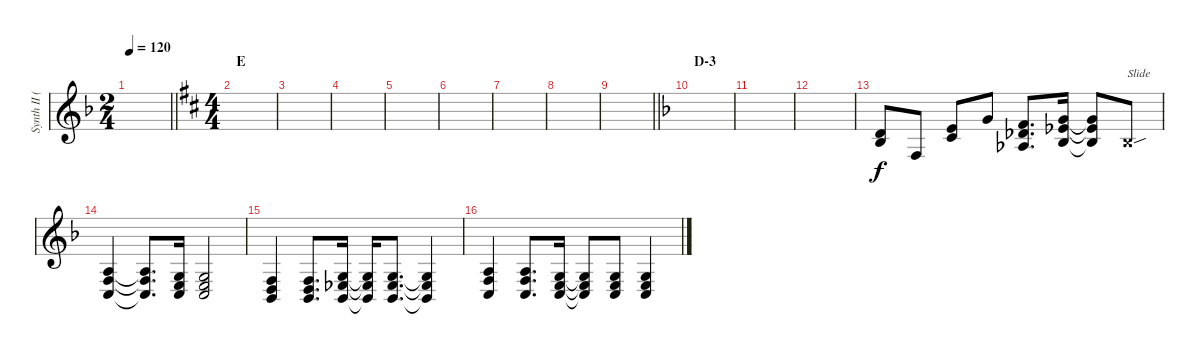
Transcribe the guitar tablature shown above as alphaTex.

\track ("Synth II (1)" "Synth II (") {instrument lead8bassandlead}
\staff {score}
\tuning (E4 B3 G3 D3 A2 E2) {hide}
\ts (2 4)
\tempo 120
\clef g2
\barLineRight lightlight
\ks f
|
\ts (4 4)
\section ("" "E")
\ks d
|
|
|
|
|
|
|
\barLineRight lightlight
|
\section ("" "D-3")
\ks f
|
|
|
(3.2 3.3).8 3.4.8 (0.1 1.2).8 3.1.8 (1.1 2.2 1.3).8{d} (8.2 3.3 13.4).16 (8.2{t} 3.3{t} 13.4{t}).8 3.3{sou x}.8{txt "Slide"} |
(2.3 3.4 3.5).4 (2.3{t} 3.4{t} 3.5{t}).8{d} (0.3 2.4 3.5).16 (0.3 2.4 3.5).2 |
(0.4 1.5 13.6).4 (3.4 5.5 6.6).8{d} (0.3 1.4 1.5).16 (0.3{t} 1.4{t} 1.5{t}).16 (0.3 1.4 1.5).8{d} (0.3{t} 1.4{t} 1.5{t}).4 |
(2.3 3.4 3.5).4 (2.3 3.4 3.5).8{d} (0.3 2.4 3.5).16 (0.3{t} 2.4{t} 3.5{t}).8 (0.3 2.4 3.5).8 (0.3 2.4 3.5).4
